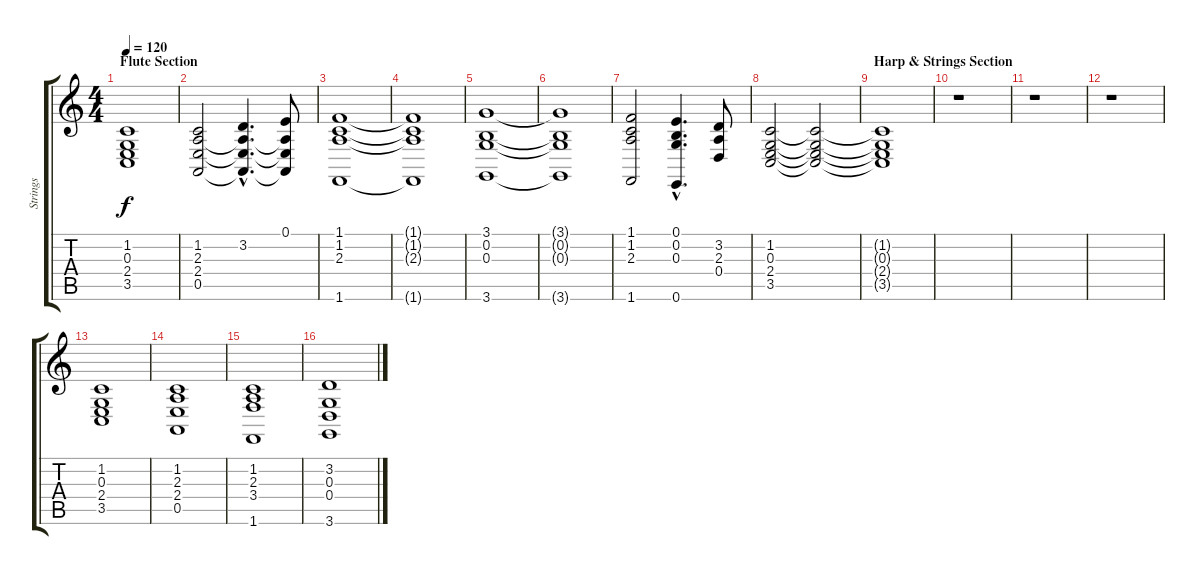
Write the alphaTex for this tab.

\track ("Strings" "Strings") {instrument stringensemble1}
\staff {score tabs}
\tuning (E4 B3 G3 D3 A2 E2) {hide}
\ts (4 4)
\section ("" "Flute Section")
\tempo 120
\clef g2
\ks c
(1.2{t} 0.3{t} 2.4 3.5{t}).1{dy f} |
(1.2 2.3 2.4 0.5).2 (3.2{hac} 2.3{hac t} 2.4{hac t} 0.5{hac t}).4{d} (0.1 2.3{t} 2.4{t} 0.5{t}).8 |
(1.1 1.2 2.3 1.6).1 |
(1.1{t} 1.2{t} 2.3{t} 1.6{t}).1 |
(3.1 0.2 0.3 3.6).1 |
(3.1{t} 0.2{t} 0.3{t} 3.6{t}).1 |
(1.1 1.2 2.3 1.6).2 (0.1{hac} 0.2{hac} 0.3{hac} 0.6{hac}).4{d} (3.2 2.3 0.4).8 |
(1.2 0.3 2.4 3.5).2 (1.2{t} 0.3{t} 2.4{t} 3.5{t}).2{volume 0} |
\section ("" "Harp & Strings Section")
(1.2{t} 0.3{t} 2.4{t} 3.5{t}).1 |
r.1 |
r.1 |
r.1 |
(1.2 0.3 2.4 3.5).1{volume 8} |
(1.2 2.3 2.4 0.5).1 |
(1.2 2.3 3.4 1.6).1 |
(3.2 0.3 0.4 3.6).1
